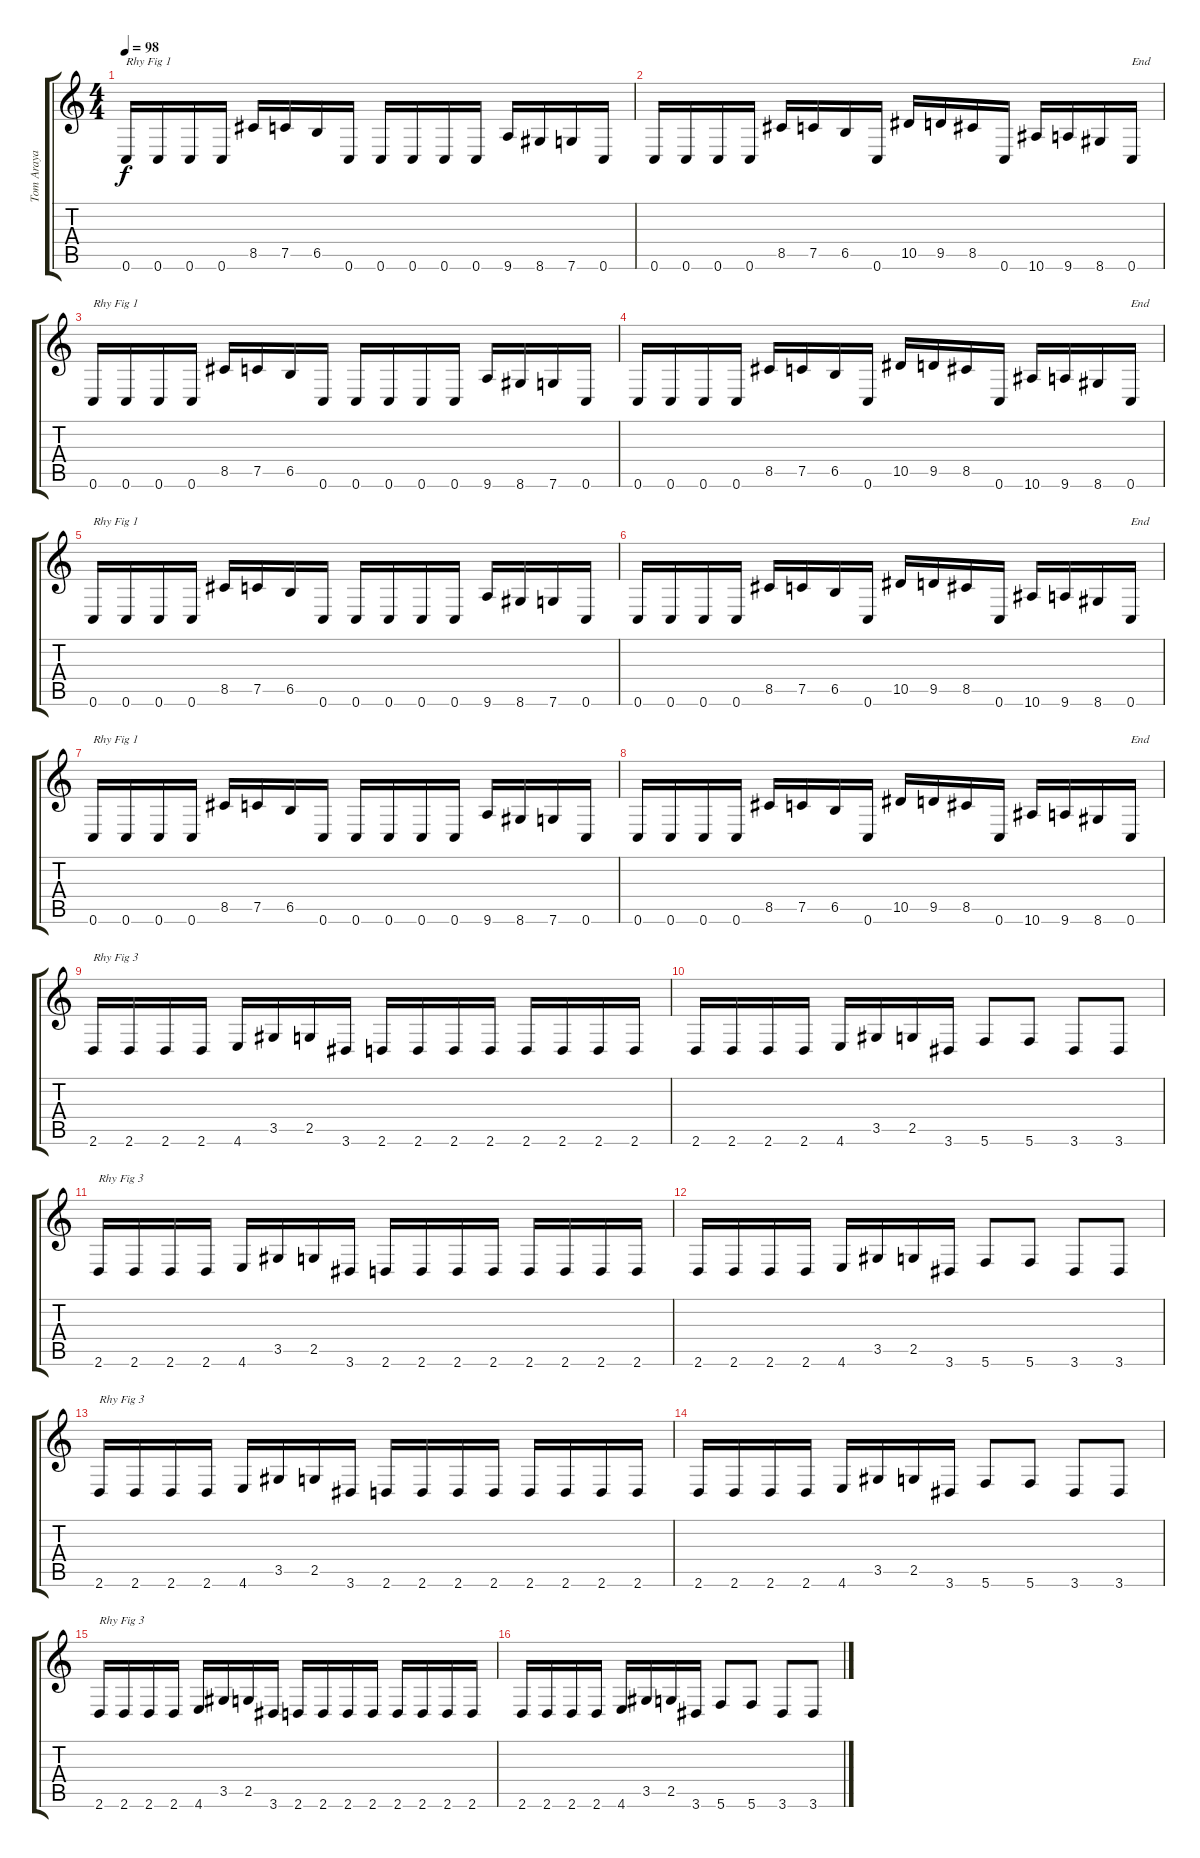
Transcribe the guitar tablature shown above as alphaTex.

\track ("Tom Araya" "Tom Araya") {instrument electricbassfinger}
\staff {score tabs}
\tuning (C4 G3 Eb3 Bb2 F2 C2) {hide}
\ts (4 4)
\tempo 98
\clef g2
\ks c
0.6.16{txt "Rhy Fig 1" dy f} 0.6.16 0.6.16 0.6.16 8.5.16 7.5.16 6.5.16 0.6.16 0.6.16 0.6.16 0.6.16 0.6.16 9.6.16 8.6.16 7.6.16 0.6.16 |
0.6.16 0.6.16 0.6.16 0.6.16 8.5.16 7.5.16 6.5.16 0.6.16 10.5.16 9.5.16 8.5.16 0.6.16 10.6.16 9.6.16 8.6.16 0.6.16{txt "End"} |
0.6.16{txt "Rhy Fig 1"} 0.6.16 0.6.16 0.6.16 8.5.16 7.5.16 6.5.16 0.6.16 0.6.16 0.6.16 0.6.16 0.6.16 9.6.16 8.6.16 7.6.16 0.6.16 |
0.6.16 0.6.16 0.6.16 0.6.16 8.5.16 7.5.16 6.5.16 0.6.16 10.5.16 9.5.16 8.5.16 0.6.16 10.6.16 9.6.16 8.6.16 0.6.16{txt "End"} |
0.6.16{txt "Rhy Fig 1"} 0.6.16 0.6.16 0.6.16 8.5.16 7.5.16 6.5.16 0.6.16 0.6.16 0.6.16 0.6.16 0.6.16 9.6.16 8.6.16 7.6.16 0.6.16 |
0.6.16 0.6.16 0.6.16 0.6.16 8.5.16 7.5.16 6.5.16 0.6.16 10.5.16 9.5.16 8.5.16 0.6.16 10.6.16 9.6.16 8.6.16 0.6.16{txt "End"} |
0.6.16{txt "Rhy Fig 1"} 0.6.16 0.6.16 0.6.16 8.5.16 7.5.16 6.5.16 0.6.16 0.6.16 0.6.16 0.6.16 0.6.16 9.6.16 8.6.16 7.6.16 0.6.16 |
0.6.16 0.6.16 0.6.16 0.6.16 8.5.16 7.5.16 6.5.16 0.6.16 10.5.16 9.5.16 8.5.16 0.6.16 10.6.16 9.6.16 8.6.16 0.6.16{txt "End"} |
2.6.16{txt "Rhy Fig 3"} 2.6.16 2.6.16 2.6.16 4.6.16 3.5.16 2.5.16 3.6.16 2.6.16 2.6.16 2.6.16 2.6.16 2.6.16 2.6.16 2.6.16 2.6.16 |
2.6.16 2.6.16 2.6.16 2.6.16 4.6.16 3.5.16 2.5.16 3.6.16 5.6.8 5.6.8 3.6.8 3.6.8 |
2.6.16{txt "Rhy Fig 3"} 2.6.16 2.6.16 2.6.16 4.6.16 3.5.16 2.5.16 3.6.16 2.6.16 2.6.16 2.6.16 2.6.16 2.6.16 2.6.16 2.6.16 2.6.16 |
2.6.16 2.6.16 2.6.16 2.6.16 4.6.16 3.5.16 2.5.16 3.6.16 5.6.8 5.6.8 3.6.8 3.6.8 |
2.6.16{txt "Rhy Fig 3"} 2.6.16 2.6.16 2.6.16 4.6.16 3.5.16 2.5.16 3.6.16 2.6.16 2.6.16 2.6.16 2.6.16 2.6.16 2.6.16 2.6.16 2.6.16 |
2.6.16 2.6.16 2.6.16 2.6.16 4.6.16 3.5.16 2.5.16 3.6.16 5.6.8 5.6.8 3.6.8 3.6.8 |
2.6.16{txt "Rhy Fig 3"} 2.6.16 2.6.16 2.6.16 4.6.16 3.5.16 2.5.16 3.6.16 2.6.16 2.6.16 2.6.16 2.6.16 2.6.16 2.6.16 2.6.16 2.6.16 |
2.6.16 2.6.16 2.6.16 2.6.16 4.6.16 3.5.16 2.5.16 3.6.16 5.6.8 5.6.8 3.6.8 3.6.8
